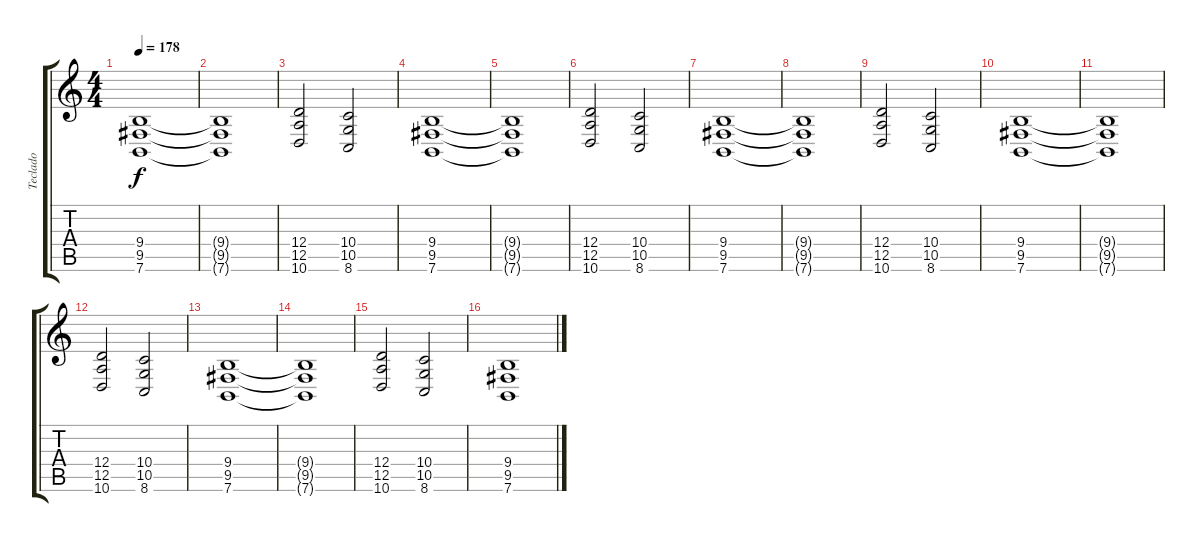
\track ("Teclado" "Teclado") {instrument stringensemble1}
\staff {score tabs}
\tuning (E4 B3 G3 D3 A2 E2) {hide}
\ts (4 4)
\tempo 178
\clef g2
\ks c
(9.4 9.5 7.6).1{dy f} |
(9.4{t} 9.5{t} 7.6{t}).1 |
(12.4 12.5 10.6).2 (10.4 10.5 8.6).2 |
(9.4 9.5 7.6).1 |
(9.4{t} 9.5{t} 7.6{t}).1 |
(12.4 12.5 10.6).2 (10.4 10.5 8.6).2 |
(9.4 9.5 7.6).1 |
(9.4{t} 9.5{t} 7.6{t}).1 |
(12.4 12.5 10.6).2 (10.4 10.5 8.6).2 |
(9.4 9.5 7.6).1 |
(9.4{t} 9.5{t} 7.6{t}).1 |
(12.4 12.5 10.6).2 (10.4 10.5 8.6).2 |
(9.4 9.5 7.6).1 |
(9.4{t} 9.5{t} 7.6{t}).1 |
(12.4 12.5 10.6).2 (10.4 10.5 8.6).2 |
(9.4 9.5 7.6).1
